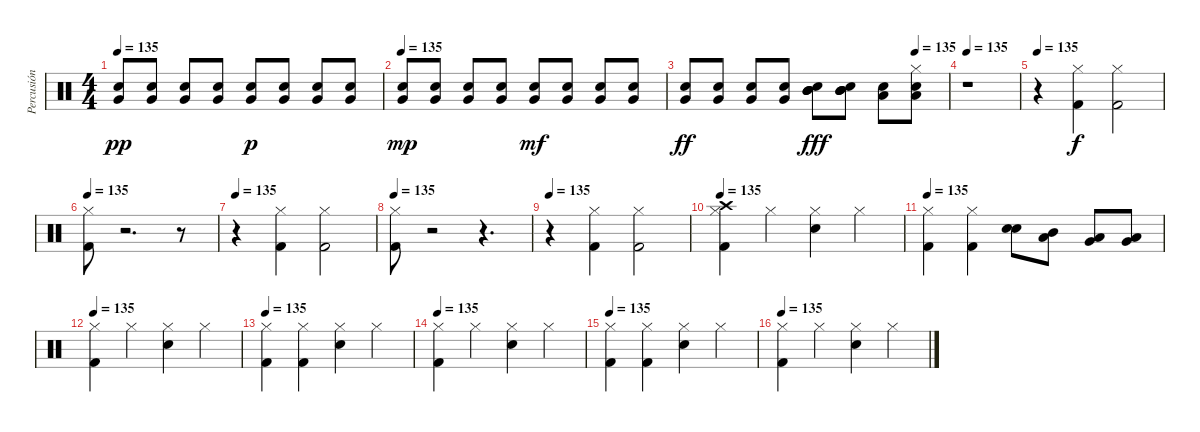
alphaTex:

\track ("Percusión" "Percusión") {instrument percussion}
\staff {score}
\articulation defaults
\ts (4 4)
\tempo 135
\clef neutral
\ks c
("Very Low Tom (hit)" "Electric Snare (hit)").8{dy pp} ("Very Low Tom (hit)" "Electric Snare (hit)").8 ("Very Low Tom (hit)" "Electric Snare (hit)").8 ("Very Low Tom (hit)" "Electric Snare (hit)").8 ("Very Low Tom (hit)" "Electric Snare (hit)").8{dy p} ("Very Low Tom (hit)" "Electric Snare (hit)").8 ("Very Low Tom (hit)" "Electric Snare (hit)").8 ("Very Low Tom (hit)" "Electric Snare (hit)").8 |
\tempo 135
("Very Low Tom (hit)" "Electric Snare (hit)").8{dy mp} ("Very Low Tom (hit)" "Electric Snare (hit)").8 ("Very Low Tom (hit)" "Electric Snare (hit)").8 ("Very Low Tom (hit)" "Electric Snare (hit)").8 ("Very Low Tom (hit)" "Electric Snare (hit)").8{dy mf} ("Very Low Tom (hit)" "Electric Snare (hit)").8 ("Very Low Tom (hit)" "Electric Snare (hit)").8 ("Very Low Tom (hit)" "Electric Snare (hit)").8 |
\tempo (135 0.875)
("Very Low Tom (hit)" "Electric Snare (hit)").8{dy ff} ("Very Low Tom (hit)" "Electric Snare (hit)").8 ("Very Low Tom (hit)" "Electric Snare (hit)").8 ("Very Low Tom (hit)" "Electric Snare (hit)").8 ("Mid Tom (hit)" "Mid Tom (hit)" "Mid Tom (hit)" "Electric Snare (hit)").8{dy fff} ("Mid Tom (hit)" "Mid Tom (hit)" "Mid Tom (hit)" "Electric Snare (hit)").8 ("Low Tom (hit)" "Electric Snare (hit)").8 ("Low Tom (hit)" "Electric Snare (hit)" "Hi-Hat (closed)").8 |
\tempo 135
r.1 |
\tempo 135
r.4 ("Kick (hit) 2" "Hi-Hat (closed)").4{dy f} ("Kick (hit) 2" "Hi-Hat (closed)").2 |
\tempo 135
("Kick (hit) 2" "Hi-Hat (closed)").8 r.2{d} r.8 |
\tempo 135
r.4 ("Kick (hit) 2" "Hi-Hat (closed)").4 ("Kick (hit) 2" "Hi-Hat (closed)").2 |
\tempo 135
("Kick (hit) 2" "Hi-Hat (closed)").8 r.2 r.4{d} |
\tempo 135
r.4 ("Kick (hit) 2" "Hi-Hat (closed)").4 ("Kick (hit) 2" "Hi-Hat (closed)").2 |
\tempo 135
("Hi-Hat (closed)" "Kick (hit) 2" "Crash high (hit)").4 "Hi-Hat (closed)".4 ("Hi-Hat (closed)" "Electric Snare (hit)").4 "Hi-Hat (closed)".4 |
\tempo 135
("Hi-Hat (closed)" "Kick (hit) 2").4 ("Hi-Hat (closed)" "Kick (hit) 2").4 ("Electric Snare (hit)" "Electric Snare (hit)").8 ("Low Tom (hit)" "Mid Tom (hit)").8 ("Very Low Tom (hit)" "Low Tom (hit)").8 ("Low Floor Tom (hit)" "Very Low Tom (hit)").8 |
\tempo 135
("Hi-Hat (closed)" "Kick (hit) 2").4 "Hi-Hat (closed)".4 ("Hi-Hat (closed)" "Electric Snare (hit)").4 "Hi-Hat (closed)".4 |
\tempo 135
("Hi-Hat (closed)" "Kick (hit) 2").4 ("Hi-Hat (closed)" "Kick (hit) 2").4 ("Hi-Hat (closed)" "Electric Snare (hit)").4 "Hi-Hat (closed)".4 |
\tempo 135
("Hi-Hat (closed)" "Kick (hit) 2").4 "Hi-Hat (closed)".4 ("Hi-Hat (closed)" "Electric Snare (hit)").4 "Hi-Hat (closed)".4 |
\tempo 135
("Hi-Hat (closed)" "Kick (hit) 2").4 ("Hi-Hat (closed)" "Kick (hit) 2").4 ("Hi-Hat (closed)" "Electric Snare (hit)").4 "Hi-Hat (closed)".4 |
\tempo 135
("Hi-Hat (closed)" "Kick (hit) 2").4 "Hi-Hat (closed)".4 ("Hi-Hat (closed)" "Electric Snare (hit)").4 "Hi-Hat (closed)".4
